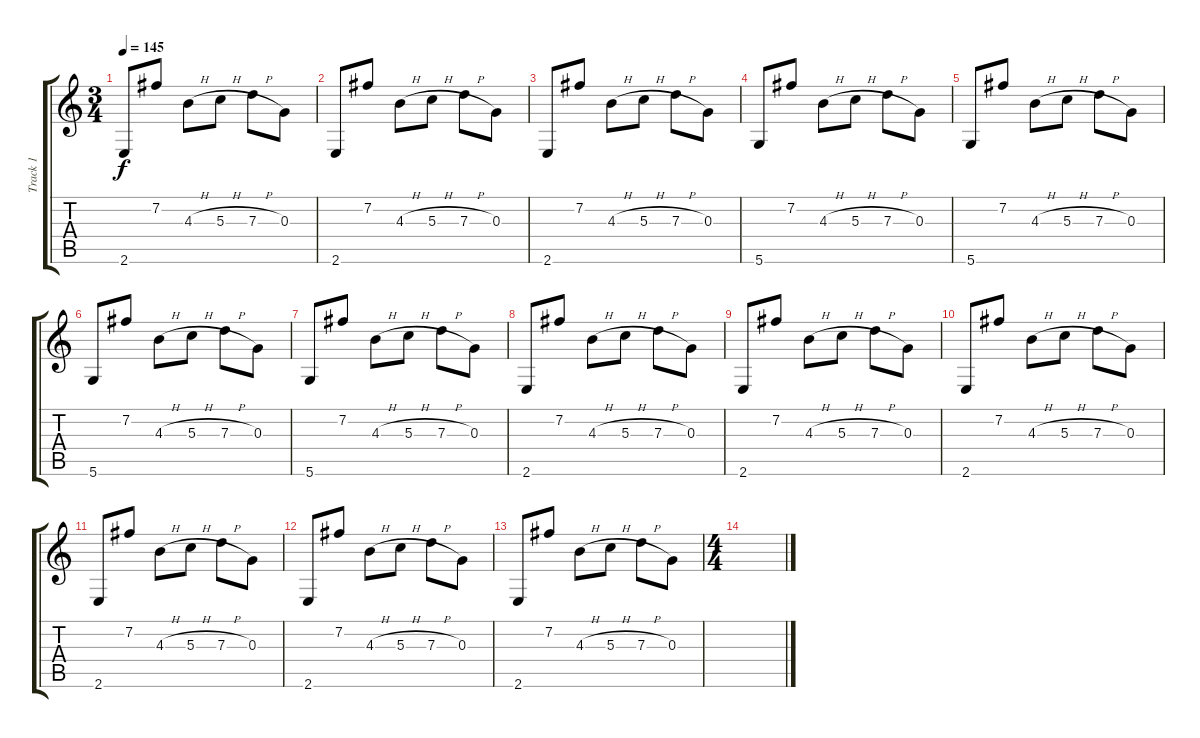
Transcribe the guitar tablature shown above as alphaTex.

\track ("Track 1" "Track 1") {instrument electricguitarjazz}
\staff {score tabs}
\tuning (E4 B3 G3 D3 A2 D2) {hide}
\ts (3 4)
\tempo 145
\clef g2
\ks c
2.6.8{dy f} 7.2.8 4.3{h}.8 5.3{h}.8 7.3{h}.8 0.3.8 |
2.6.8 7.2.8 4.3{h}.8 5.3{h}.8 7.3{h}.8 0.3.8 |
2.6.8 7.2.8 4.3{h}.8 5.3{h}.8 7.3{h}.8 0.3.8 |
5.6.8 7.2.8 4.3{h}.8 5.3{h}.8 7.3{h}.8 0.3.8 |
5.6.8 7.2.8 4.3{h}.8 5.3{h}.8 7.3{h}.8 0.3.8 |
5.6.8 7.2.8 4.3{h}.8 5.3{h}.8 7.3{h}.8 0.3.8 |
5.6.8 7.2.8 4.3{h}.8 5.3{h}.8 7.3{h}.8 0.3.8 |
2.6.8 7.2.8 4.3{h}.8 5.3{h}.8 7.3{h}.8 0.3.8 |
2.6.8 7.2.8 4.3{h}.8 5.3{h}.8 7.3{h}.8 0.3.8 |
2.6.8 7.2.8 4.3{h}.8 5.3{h}.8 7.3{h}.8 0.3.8 |
2.6.8 7.2.8 4.3{h}.8 5.3{h}.8 7.3{h}.8 0.3.8 |
2.6.8 7.2.8 4.3{h}.8 5.3{h}.8 7.3{h}.8 0.3.8 |
2.6.8 7.2.8 4.3{h}.8 5.3{h}.8 7.3{h}.8 0.3.8 |
\ts (4 4)
